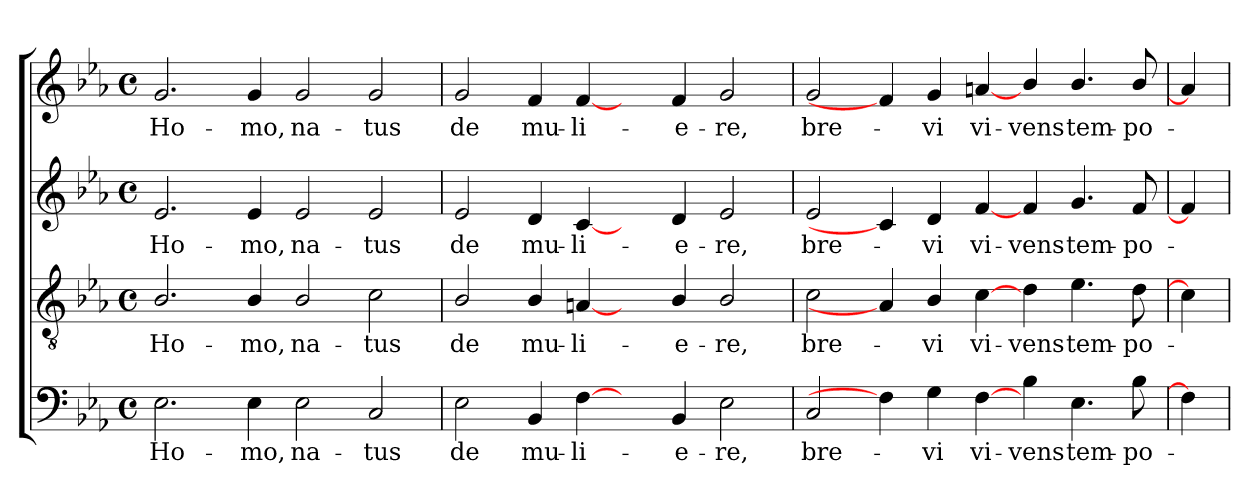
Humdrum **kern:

**kern	**text	**kern	**text	**kern	**text	**kern	**text
*part4	*part4	*part3	*part3	*part2	*part2	*part1	*part1
*staff4	*staff4	*staff3	*staff3	*staff2	*staff2	*staff1	*staff1
*clefF4	*	*clefGv2	*	*clefG2	*	*clefG2	*
*k[b-e-a-]	*	*k[b-e-a-]	*	*k[b-e-a-]	*	*k[b-e-a-]	*
*E-:	*	*E-:	*	*E-:	*	*E-:	*
*M4/4	*	*M4/4	*	*M4/4	*	*M4/4	*
*met(c)	*	*met(c)	*	*met(c)	*	*met(c)	*
=1	=1	=1	=1	=1	=1	=1	=1
!	!LO:LY:b	!	!LO:LY:b	!	!LO:LY:b	!	!LO:LY:b
2.E-\	Ho-	2.B-/	Ho-	2.e-/	Ho-	2.g/	Ho-
!	!LO:LY:b	!	!LO:LY:b	!	!LO:LY:b	!	!LO:LY:b
4E-\	-mo,	4B-/	-mo,	4e-/	-mo,	4g/	-mo,
!	!LO:LY:b	!	!LO:LY:b	!	!LO:LY:b	!	!LO:LY:b
2E-\	na-	2B-/	na-	2e-/	na-	2g/	na-
!	!LO:LY:b	!	!LO:LY:b	!	!LO:LY:b	!	!LO:LY:b
2C/	-tus	2c\	-tus	2e-/	-tus	2g/	-tus
=2	=2	=2	=2	=2	=2	=2	=2
!	!LO:LY:b	!	!LO:LY:b	!	!LO:LY:b	!	!LO:LY:b
2E-\	de	2B-/	de	2e-/	de	2g/	de
!	!LO:LY:b	!	!LO:LY:b	!	!LO:LY:b	!	!LO:LY:b
4BB-/	mu-	4B-/	mu-	4d/	mu-	4f/	mu-
!	!LO:LY:b:rj	!	!LO:LY:b:rj	!	!LO:LY:b:rj	!	!LO:LY:b:rj
[4F\	-li-	[4An/	-li-	[4c/	-li-	[4f/	-li-
4ryy	.	4ryy	.	4ryy	.	4ryy	.
!	!LO:LY:b	!	!LO:LY:b	!	!LO:LY:b	!	!LO:LY:b
4BB-/	-e-	4B-/	-e-	4d/	-e-	4f/	-e-
!	!LO:LY:b	!	!LO:LY:b	!	!LO:LY:b	!	!LO:LY:b
2E-\	-re,	2B-/	-re,	2e-/	-re,	2g/	-re,
=3	=3	=3	=3	=3	=3	=3	=3
!	!LO:LY:b	!	!LO:LY:b	!	!LO:LY:b	!	!LO:LY:b
2C/	bre-	2c\	bre-	2e-/	bre-	2g/	bre-
4F\]	.	4A/]	.	4c/]	.	4f/]	.
!	!LO:LY:b	!	!LO:LY:b	!	!LO:LY:b	!	!LO:LY:b
4G\	-vi	4B-/	-vi	4d/	-vi	4g/	-vi
!	!LO:LY:b	!	!LO:LY:b	!	!LO:LY:b	!	!LO:LY:b
[4F\	vi-	[4c\	vi-	[4f/	vi-	[4an/	vi-
!	!LO:LY:b	!	!LO:LY:b	!	!LO:LY:b	!	!LO:LY:b
4B-\	-vens	4d\	-vens	4f/	-vens	4b-/	-vens
!	!LO:LY:b	!	!LO:LY:b	!	!LO:LY:b	!	!LO:LY:b
4.E-\	tem-	4.e-\	tem-	4.g/	tem-	4.b-/	tem-
!	!LO:LY:b	!	!LO:LY:b	!	!LO:LY:b	!	!LO:LY:b
8B-\	-po-	8d\	-po-	8f/	-po-	8b-/	-po-
=4	=4	=4	=4	=4	=4	=4	=4
4F\]	.	4c\]	.	4f/]	.	4a/]	.
=	=	=	=	=	=	=	=
*-	*-	*-	*-	*-	*-	*-	*-
